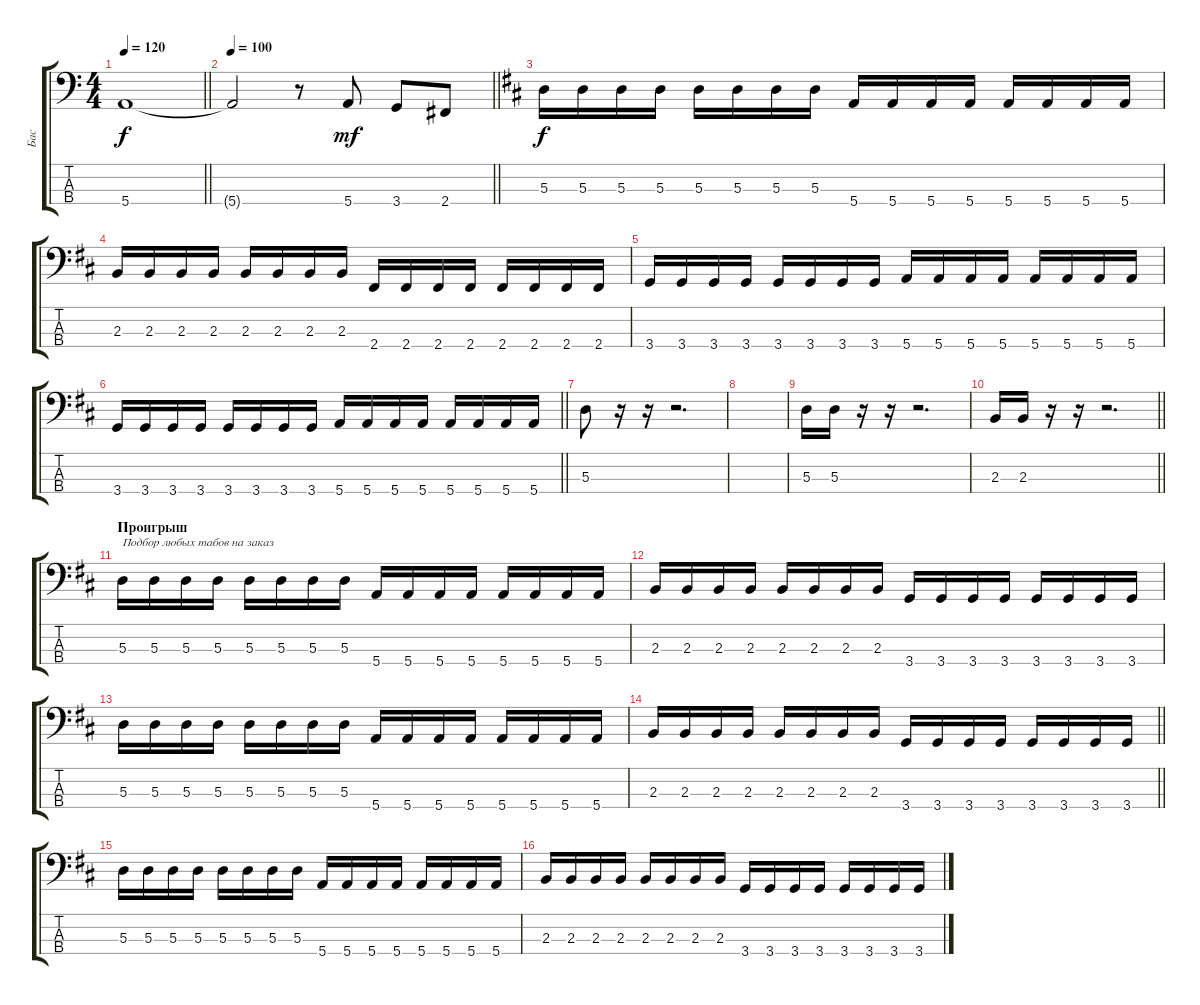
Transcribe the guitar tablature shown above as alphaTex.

\track ("Бас" "Бас") {instrument electricbassfinger}
\staff {score tabs}
\tuning (G2 D2 A1 E1) {hide}
\ts (4 4)
\tempo 120
\clef f4
\barLineRight lightlight
\ks c
5.4{t}.1{dy f} |
\section ("" "")
\tempo 100
\barLineRight lightlight
5.4{t}.2 r.8 5.4.8{dy mf} 3.4.8 2.4.8 |
\section ("" "")
\ks d
5.3.16{dy f} 5.3.16 5.3.16 5.3.16 5.3.16 5.3.16 5.3.16 5.3.16 5.4.16 5.4.16 5.4.16 5.4.16 5.4.16 5.4.16 5.4.16 5.4.16 |
2.3.16 2.3.16 2.3.16 2.3.16 2.3.16 2.3.16 2.3.16 2.3.16 2.4.16 2.4.16 2.4.16 2.4.16 2.4.16 2.4.16 2.4.16 2.4.16 |
3.4.16 3.4.16 3.4.16 3.4.16 3.4.16 3.4.16 3.4.16 3.4.16 5.4.16 5.4.16 5.4.16 5.4.16 5.4.16 5.4.16 5.4.16 5.4.16 |
\barLineRight lightlight
3.4.16 3.4.16 3.4.16 3.4.16 3.4.16 3.4.16 3.4.16 3.4.16 5.4.16 5.4.16 5.4.16 5.4.16 5.4.16 5.4.16 5.4.16 5.4.16 |
\section ("" "")
5.3.8 r.16 r.16 r.2{d} |
|
5.3.16 5.3.16 r.16 r.16 r.2{d} |
\barLineRight lightlight
2.3.16 2.3.16 r.16 r.16 r.2{d} |
\section ("" "Проигрыш")
5.3.16{txt "Подбор любых табов на заказ"} 5.3.16 5.3.16 5.3.16 5.3.16 5.3.16 5.3.16 5.3.16 5.4.16 5.4.16 5.4.16 5.4.16 5.4.16 5.4.16 5.4.16 5.4.16 |
2.3.16 2.3.16 2.3.16 2.3.16 2.3.16 2.3.16 2.3.16 2.3.16 3.4.16 3.4.16 3.4.16 3.4.16 3.4.16 3.4.16 3.4.16 3.4.16 |
5.3.16 5.3.16 5.3.16 5.3.16 5.3.16 5.3.16 5.3.16 5.3.16 5.4.16 5.4.16 5.4.16 5.4.16 5.4.16 5.4.16 5.4.16 5.4.16 |
\barLineRight lightlight
2.3.16 2.3.16 2.3.16 2.3.16 2.3.16 2.3.16 2.3.16 2.3.16 3.4.16 3.4.16 3.4.16 3.4.16 3.4.16 3.4.16 3.4.16 3.4.16 |
\section ("" "")
5.3.16 5.3.16 5.3.16 5.3.16 5.3.16 5.3.16 5.3.16 5.3.16 5.4.16 5.4.16 5.4.16 5.4.16 5.4.16 5.4.16 5.4.16 5.4.16 |
2.3.16 2.3.16 2.3.16 2.3.16 2.3.16 2.3.16 2.3.16 2.3.16 3.4.16 3.4.16 3.4.16 3.4.16 3.4.16 3.4.16 3.4.16 3.4.16
